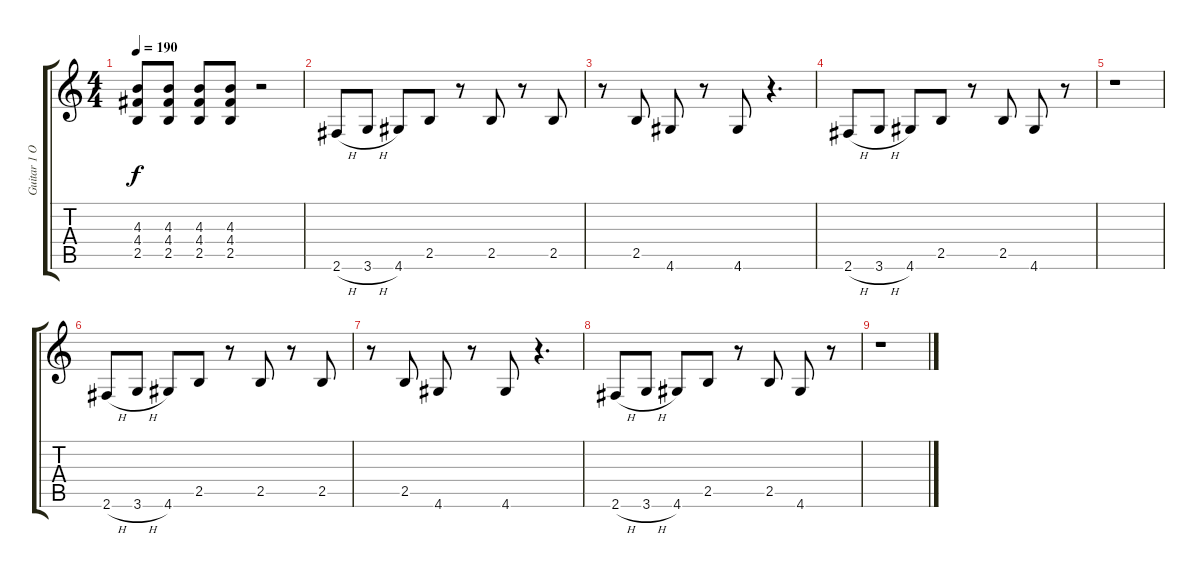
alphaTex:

\track ("Guitar 1 Overdub" "Guitar 1 O") {instrument distortionguitar}
\staff {score tabs}
\tuning (E4 B3 G3 D3 A2 E2) {hide}
\ts (4 4)
\tempo 190
\clef g2
\ks c
(4.3 4.4 2.5).8{dy f} (4.3 4.4 2.5).8 (4.3 4.4 2.5).8 (4.3 4.4 2.5).8 r.2 |
2.6{h}.8 3.6{h}.8 4.6.8 2.5.8 r.8 2.5.8 r.8 2.5.8 |
r.8 2.5.8 4.6.8 r.8 4.6.8 r.4{d} |
2.6{h}.8 3.6{h}.8 4.6.8 2.5.8 r.8 2.5.8 4.6.8 r.8 |
r.1 |
2.6{h}.8 3.6{h}.8 4.6.8 2.5.8 r.8 2.5.8 r.8 2.5.8 |
r.8 2.5.8 4.6.8 r.8 4.6.8 r.4{d} |
2.6{h}.8 3.6{h}.8 4.6.8 2.5.8 r.8 2.5.8 4.6.8 r.8 |
r.1
